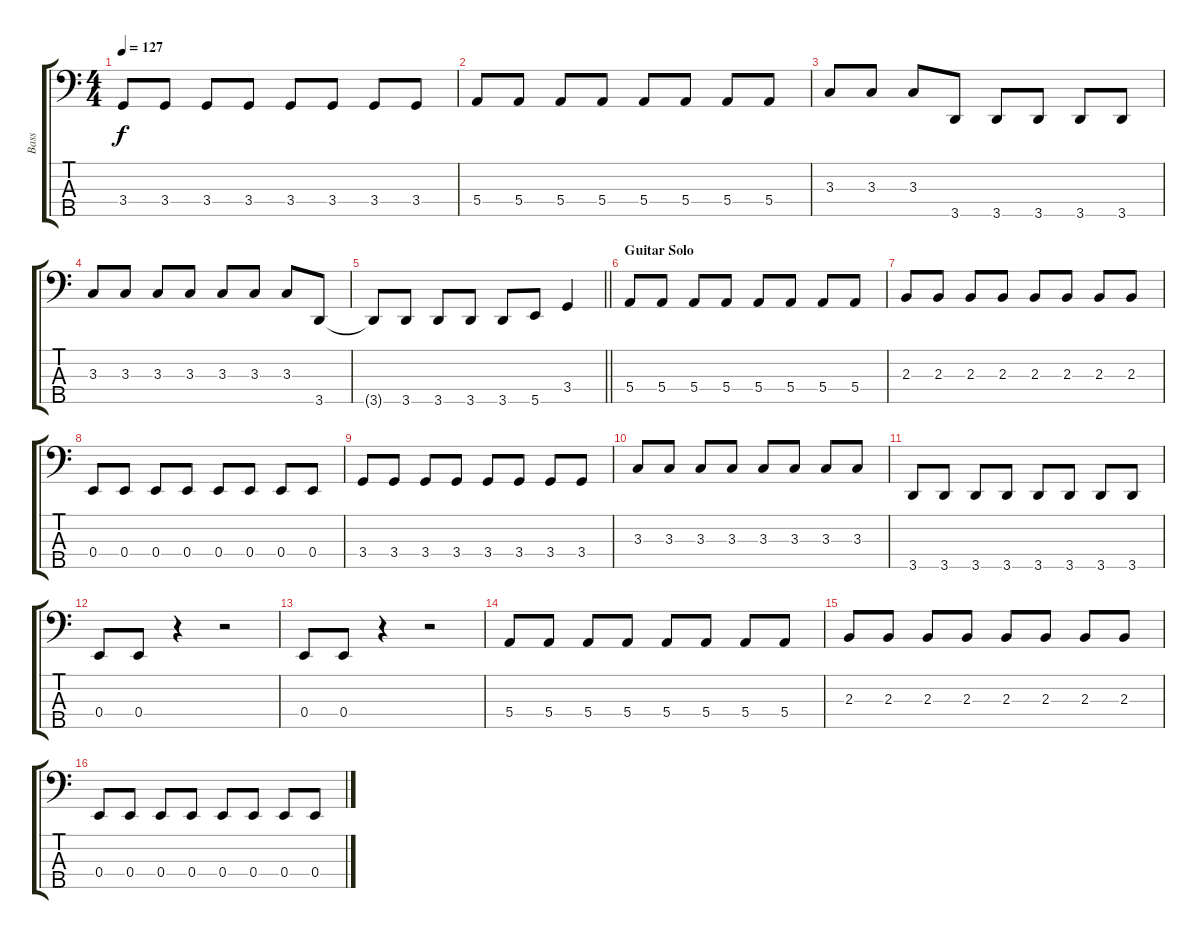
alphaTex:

\track ("Bass" "Bass") {instrument electricbasspick}
\staff {score tabs}
\tuning (G2 D2 A1 E1 B0) {hide}
\ts (4 4)
\tempo 127
\clef f4
\ks c
3.4.8{dy f} 3.4.8 3.4.8 3.4.8 3.4.8 3.4.8 3.4.8 3.4.8 |
5.4.8 5.4.8 5.4.8 5.4.8 5.4.8 5.4.8 5.4.8 5.4.8 |
3.3.8 3.3.8 3.3.8 3.5.8 3.5.8 3.5.8 3.5.8 3.5.8 |
3.3.8 3.3.8 3.3.8 3.3.8 3.3.8 3.3.8 3.3.8 3.5.8 |
\barLineRight lightlight
3.5{t}.8 3.5.8 3.5.8 3.5.8 3.5.8 5.5.8 3.4.4 |
\section ("" "Guitar Solo")
5.4.8 5.4.8 5.4.8 5.4.8 5.4.8 5.4.8 5.4.8 5.4.8 |
2.3.8 2.3.8 2.3.8 2.3.8 2.3.8 2.3.8 2.3.8 2.3.8 |
0.4.8 0.4.8 0.4.8 0.4.8 0.4.8 0.4.8 0.4.8 0.4.8 |
3.4.8 3.4.8 3.4.8 3.4.8 3.4.8 3.4.8 3.4.8 3.4.8 |
3.3.8 3.3.8 3.3.8 3.3.8 3.3.8 3.3.8 3.3.8 3.3.8 |
3.5.8 3.5.8 3.5.8 3.5.8 3.5.8 3.5.8 3.5.8 3.5.8 |
0.4.8 0.4.8 r.4 r.2 |
0.4.8 0.4.8 r.4 r.2 |
5.4.8 5.4.8 5.4.8 5.4.8 5.4.8 5.4.8 5.4.8 5.4.8 |
2.3.8 2.3.8 2.3.8 2.3.8 2.3.8 2.3.8 2.3.8 2.3.8 |
0.4.8 0.4.8 0.4.8 0.4.8 0.4.8 0.4.8 0.4.8 0.4.8
